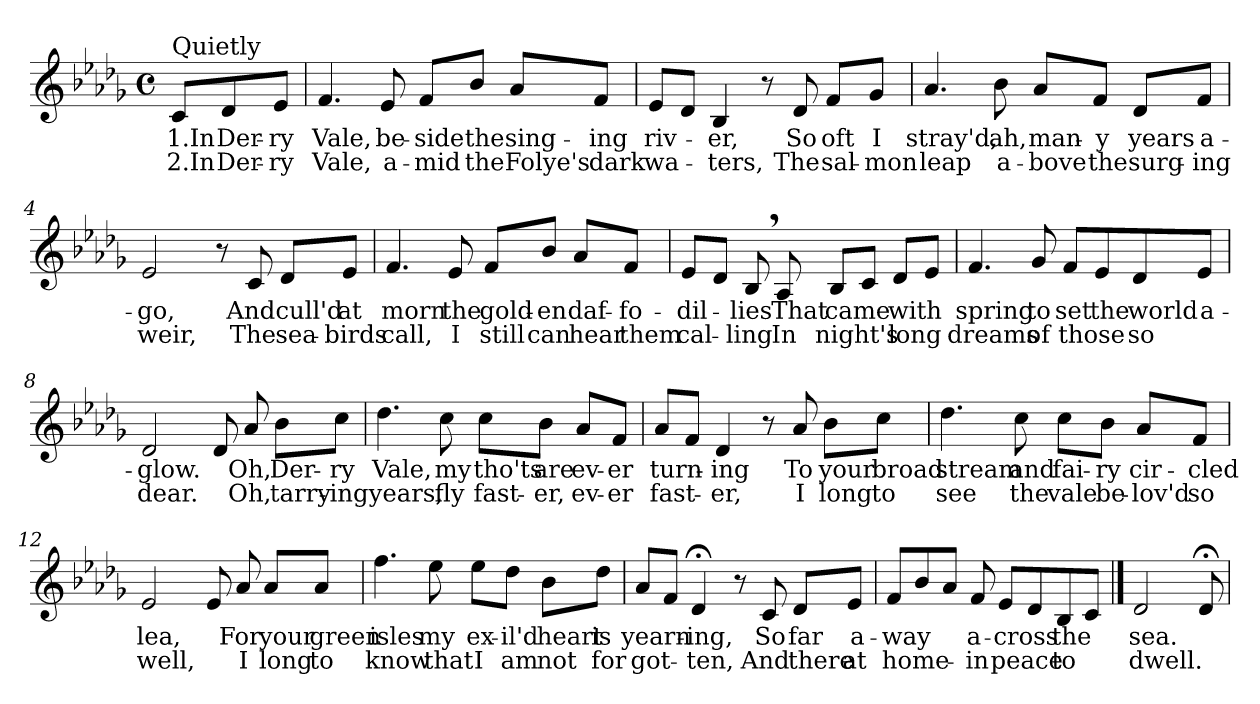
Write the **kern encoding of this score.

**kern	**text	**text
*part1	*part1	*part1
*staff1	*staff1	*staff1
*clefG2	*	*
*k[b-e-a-d-g-]	*	*
*D-:	*	*
*M4/4	*	*
*met(c)	*	*
=	=	=
!LO:TX:a:t=Quietly	!	!
8c/L	1.In	2.In
8d-/	Der-	Der-
8e-/J	-ry	-ry
=1	=1	=1
4.f/	Vale,	Vale,
8e-/	be-	a-
8f/L	-side	-mid
8b-/J	the	the
8a-/L	sing-	Folye's
8f/J	-ing	dark
=2	=2	=2
8e-/L	riv-	wa-
8d-/J	.	.
4B-/	er,	ters,
8r	.	.
8d-/	So	The
8f/L	oft	sal-
8g-/J	I	-mon
!!LO:LB:g=z
=3	=3	=3
4.a-/	stray'd,	leap
8b-\	ah,	a-
8a-/L	man-	-bove
8f/J	-y	the
8d-/L	years	surg-
8f/J	a-	-ing
=4	=4	=4
2e-/	-go,	weir,
8r	.	.
8c/	And	The
8d-/L	cull'd	sea-
8e-/J	at	-birds
!!LO:LB:g=z
=5	=5	=5
4.f/	morn	call,
8e-/	the	I
8f/L	gold-	still
8b-/J	-en	can
8a-/L	daf-	hear
8f/J	-fo-	them
=6	=6	=6
8e-/L	-dil-	cal-
8d-/J	.	.
8B-,/	lies	ling
8A-/	That	In
8B-/L	came	night's
8c/J	.	.
8d-/L	with	long
8e-/J	.	.
!!LO:LB:g=z
=7	=7	=7
4.f/	spring	dreams
8g-/	to	of
8f/L	set	those
8e-/	the	.
8d-/	world	so
8e-/J	a-	.
=8	=8	=8
2d-/	-glow.	dear.
8d-/	.	.
8a-/	Oh,	Oh,
8b-\L	Der-	tarry-
8cc\J	-ry	-ing
=9	=9	=9
4.dd-\	Vale,	years,
8cc\	my	fly
8cc\L	tho'ts	fast-
8b-\J	are	-er,
8a-/L	ev-	ev-
8f/J	-er	-er
!!LO:LB:g=z
=10	=10	=10
8a-/L	turn-	fast-
8f/J	.	.
4d-/	ing	-er,
8r	.	.
8a-/	To	I
8b-\L	your	long
8cc\J	broad	to
=11	=11	=11
4.dd-\	stream	see
8cc\	and	the
8cc\L	fai-	vale
8b-\J	-ry	be-
8a-/L	cir-	-lov'd
8f/J	-cled	so
=12	=12	=12
2e-/	lea,	well,
8e-/	.	.
8a-/	For	I
8a-/L	your	long
8a-/J	green	to
!!LO:LB:g=z
=13	=13	=13
4.ff\	isles	know
8ee-\	my	that
8ee-\L	ex-	I
8dd-\J	-il'd	am
8b-\L	heart	not
8dd-\J	is	for
=14	=14	=14
8a-/L	yearn-	got-
8f/J	.	.
4d-;</	ing,	-ten,
8r	.	.
8c/	So	And
8d-/L	far	there
8e-/J	a-	at
!!LO:LB:g=z
=15	=15	=15
8f/L	-way	home-
8b-/	.	.
8a-/J	.	.
8f/	a-	-in
8e-/L	-cross	peace
8d-/	.	.
8B-/	the	to
8c/J	.	.
==16	==16	==16
2d-/	sea.	dwell.
8d-;</	.	.
=	=	=
*-	*-	*-
